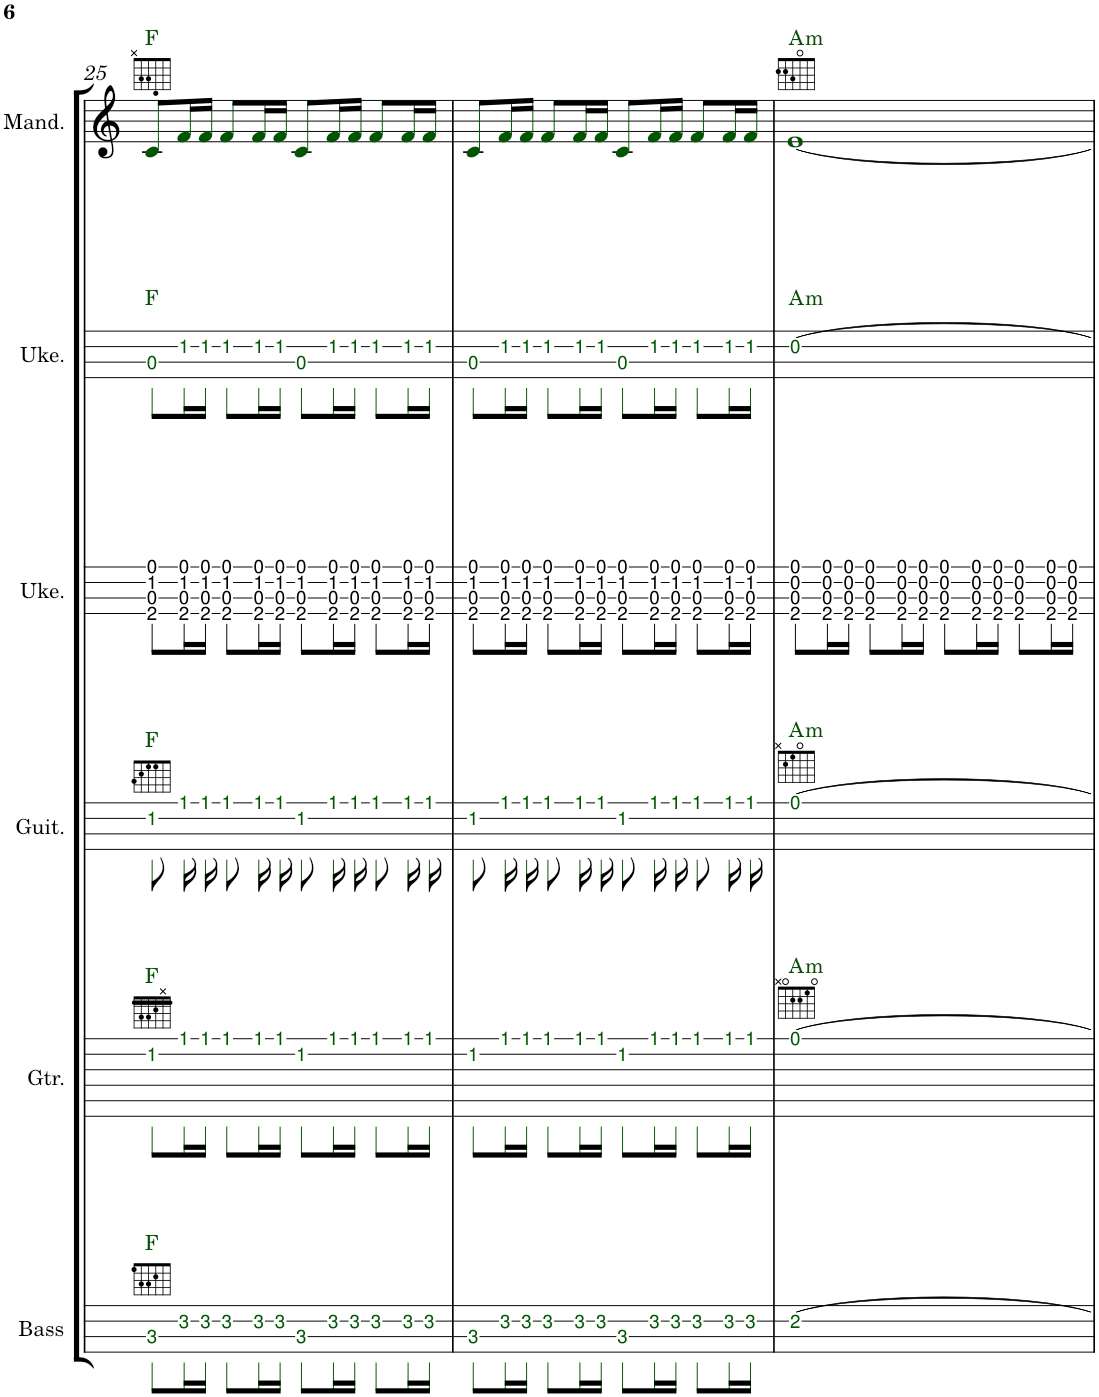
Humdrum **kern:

**kern	**harte	**kern	**harte	**kern	**harte	**kern	**kern	**harte	**kern	**harte
*part6	*part6	*part5	*part5	*part4	*part4	*part3	*part2	*part2	*part1	*part1
*staff6	*	*staff5	*	*staff4	*	*staff3	*staff2	*	*staff1	*
*I"Bass Guitar	*	*I"Guitar	*	*I"Baritone	*	*I"Ukulele	*I"Ukulele	*	*I"Mandolin	*
*I'Bass	*	*I'Gtr.	*	*	*	*I'Uke.	*I'Uke.	*	*I'Mand.	*
!!LO:PB:g=z
*	*	*	*	*	*	*	*	*	*clefG2	*
*k[]	*	*k[]	*	*k[]	*	*k[]	*k[]	*	*k[]	*
*M4/4	*	*M4/4	*	*M4/4	*	*M4/4	*M4/4	*	*M4/4	*
=25	=25	=25	=25	=25	=25	=25	=25	=25	=25	=25
8CCi\L	F:maj	8ci\L	F:maj	8ci\L	F:maj	8A\ 8c\ 8f\ 8a\L	8ci\L	F:maj	8ci/L	F:maj
16FFi\L	.	16fi\L	.	16fi\L	.	16A\ 16c\ 16f\ 16a\L	16fi\L	.	16fi/L	.
16FFi\JJ	.	16fi\JJ	.	16fi\JJ	.	16A\ 16c\ 16f\ 16a\JJ	16fi\JJ	.	16fi/JJ	.
8FFi\L	.	8fi\L	.	8fi\L	.	8A\ 8c\ 8f\ 8a\L	8fi\L	.	8fi/L	.
16FFi\L	.	16fi\L	.	16fi\L	.	16A\ 16c\ 16f\ 16a\L	16fi\L	.	16fi/L	.
16FFi\JJ	.	16fi\JJ	.	16fi\JJ	.	16A\ 16c\ 16f\ 16a\JJ	16fi\JJ	.	16fi/JJ	.
8CCi\L	.	8ci\L	.	8ci\L	.	8A\ 8c\ 8f\ 8a\L	8ci\L	.	8ci/L	.
16FFi\L	.	16fi\L	.	16fi\L	.	16A\ 16c\ 16f\ 16a\L	16fi\L	.	16fi/L	.
16FFi\JJ	.	16fi\JJ	.	16fi\JJ	.	16A\ 16c\ 16f\ 16a\JJ	16fi\JJ	.	16fi/JJ	.
8FFi\L	.	8fi\L	.	8fi\L	.	8A\ 8c\ 8f\ 8a\L	8fi\L	.	8fi/L	.
16FFi\L	.	16fi\L	.	16fi\L	.	16A\ 16c\ 16f\ 16a\L	16fi\L	.	16fi/L	.
16FFi\JJ	.	16fi\JJ	.	16fi\JJ	.	16A\ 16c\ 16f\ 16a\JJ	16fi\JJ	.	16fi/JJ	.
=26	=26	=26	=26	=26	=26	=26	=26	=26	=26	=26
8CCi\L	.	8ci\L	.	8ci\L	.	8A\ 8c\ 8f\ 8a\L	8ci\L	.	8ci/L	.
16FFi\L	.	16fi\L	.	16fi\L	.	16A\ 16c\ 16f\ 16a\L	16fi\L	.	16fi/L	.
16FFi\JJ	.	16fi\JJ	.	16fi\JJ	.	16A\ 16c\ 16f\ 16a\JJ	16fi\JJ	.	16fi/JJ	.
8FFi\L	.	8fi\L	.	8fi\L	.	8A\ 8c\ 8f\ 8a\L	8fi\L	.	8fi/L	.
16FFi\L	.	16fi\L	.	16fi\L	.	16A\ 16c\ 16f\ 16a\L	16fi\L	.	16fi/L	.
16FFi\JJ	.	16fi\JJ	.	16fi\JJ	.	16A\ 16c\ 16f\ 16a\JJ	16fi\JJ	.	16fi/JJ	.
8CCi\L	.	8ci\L	.	8ci\L	.	8A\ 8c\ 8f\ 8a\L	8ci\L	.	8ci/L	.
16FFi\L	.	16fi\L	.	16fi\L	.	16A\ 16c\ 16f\ 16a\L	16fi\L	.	16fi/L	.
16FFi\JJ	.	16fi\JJ	.	16fi\JJ	.	16A\ 16c\ 16f\ 16a\JJ	16fi\JJ	.	16fi/JJ	.
8FFi\L	.	8fi\L	.	8fi\L	.	8A\ 8c\ 8f\ 8a\L	8fi\L	.	8fi/L	.
16FFi\L	.	16fi\L	.	16fi\L	.	16A\ 16c\ 16f\ 16a\L	16fi\L	.	16fi/L	.
16FFi\JJ	.	16fi\JJ	.	16fi\JJ	.	16A\ 16c\ 16f\ 16a\JJ	16fi\JJ	.	16fi/JJ	.
=27	=27	=27	=27	=27	=27	=27	=27	=27	=27	=27
!	!	!	!LO:H:kt=m	!	!LO:H:kt=m	!	!	!LO:H:kt=m	!	!LO:H:kt=m
[1EEi	.	[1ei	A:min	[1ei	A:min	8A\ 8c\ 8e\ 8a\L	[1ei	A:min	[1ei	A:min
.	.	.	.	.	.	16A\ 16c\ 16e\ 16a\L	.	.	.	.
.	.	.	.	.	.	16A\ 16c\ 16e\ 16a\JJ	.	.	.	.
.	.	.	.	.	.	8A\ 8c\ 8e\ 8a\L	.	.	.	.
.	.	.	.	.	.	16A\ 16c\ 16e\ 16a\L	.	.	.	.
.	.	.	.	.	.	16A\ 16c\ 16e\ 16a\JJ	.	.	.	.
.	.	.	.	.	.	8A\ 8c\ 8e\ 8a\L	.	.	.	.
.	.	.	.	.	.	16A\ 16c\ 16e\ 16a\L	.	.	.	.
.	.	.	.	.	.	16A\ 16c\ 16e\ 16a\JJ	.	.	.	.
.	.	.	.	.	.	8A\ 8c\ 8e\ 8a\L	.	.	.	.
.	.	.	.	.	.	16A\ 16c\ 16e\ 16a\L	.	.	.	.
.	.	.	.	.	.	16A\ 16c\ 16e\ 16a\JJ	.	.	.	.
=	=	=	=	=	=	=	=	=	=	=
*-	*-	*-	*-	*-	*-	*-	*-	*-	*-	*-
